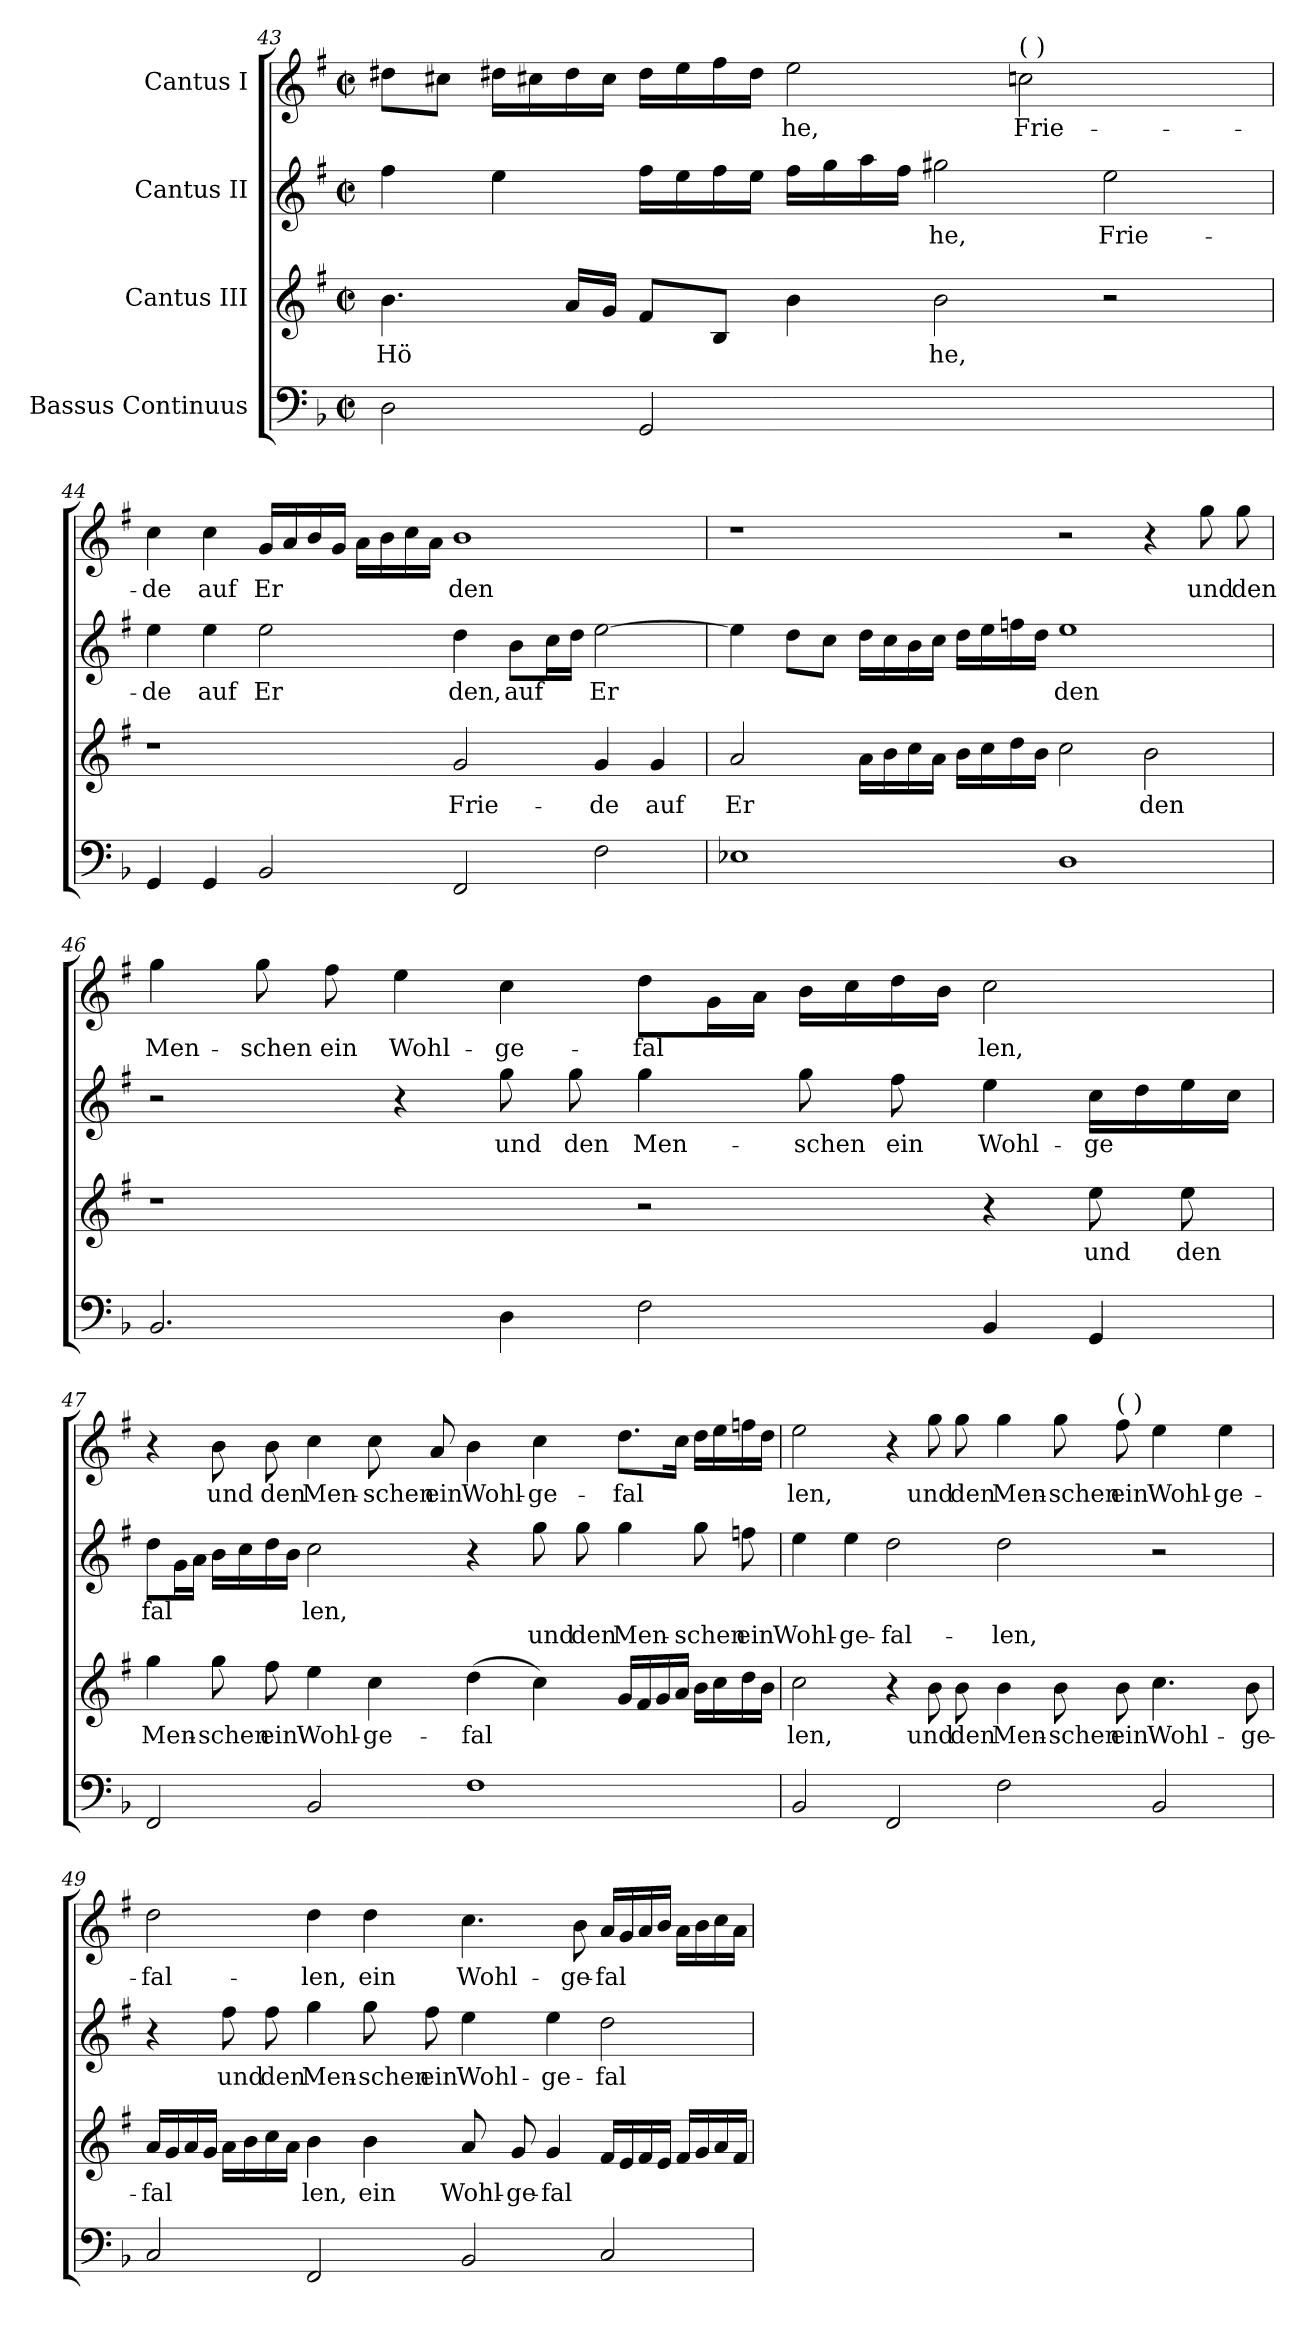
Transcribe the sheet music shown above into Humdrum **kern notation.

**kern	**kern	**text	**kern	**text	**text	**kern	**text
*part4	*part3	*part3	*part2	*part2	*part2	*part1	*part1
*staff4	*staff3	*staff3	*staff2	*staff2	*staff2	*staff1	*staff1
*I"Bassus Continuus	*I"Cantus III	*	*I"Cantus II	*	*	*I"Cantus I	*
*clefF4	*clefG2	*	*clefG2	*	*	*clefG2	*
*	*ITrd1c2	*	*ITrd1c2	*	*	*ITrd1c2	*
*k[b-]	*k[b-]	*	*k[b-]	*	*	*k[b-]	*
*F:	*F:	*	*F:	*	*	*F:	*
*M4/2	*M4/2	*	*M4/2	*	*	*M4/2	*
*met(c|)	*met(c|)	*	*met(c|)	*	*	*met(c|)	*
=43	=43	=43	=43	=43	=43	=43	=43
!	!	!LO:LY:b	!	!	!	!	!
2D	4.a	Hö	4ee	.	.	8cc#XL	.
.	.	.	.	.	.	8bnJ	.
.	.	.	4dd	.	.	16cc#XLL	.
.	.	.	.	.	.	16bn	.
.	16gLL	.	.	.	.	16cc#	.
.	16fJJ	.	.	.	.	16bJJ	.
2GG	8eL	.	16eeLL	.	.	16cc#LL	.
.	.	.	16dd	.	.	16dd	.
.	8AJ	.	16ee	.	.	16ee	.
.	.	.	16ddJJ	.	.	16cc#JJ	.
!	!	!	!	!	!	!	!LO:LY:b
.	4a	.	16eeLL	.	.	2dd	he,
.	.	.	16ff	.	.	.	.
.	.	.	16gg	.	.	.	.
.	.	.	16eeJJ	.	.	.	.
!	!	!LO:LY:b	!	!LO:LY:b	!	!	!
1ryy	2a	he,	2ff#X	he,	.	.	.
!	!	!	!	!	!	!LO:TX:a:t=(  )	!
!	!	!	!	!	!	!	!LO:LY:b
.	.	.	.	.	.	2b-	Frie-
!	!	!	!	!LO:LY:b	!	!	!
.	2r	.	2dd	Frie-	.	.	.
.	.	.	.	.	.	4ryy	.
!!LO:LB:g=z
=44	=44	=44	=44	=44	=44	=44	=44
!	!	!	!	!LO:LY:b	!	!	!LO:LY:b
4GG	1r	.	4dd	-de	.	4b-	-de
!	!	!	!	!LO:LY:b	!	!	!LO:LY:b
4GG	.	.	4dd	auf	.	4b-	auf
!	!	!	!	!LO:LY:b	!	!	!LO:LY:b
2BB-	.	.	2dd	Er	.	16fLL	Er
.	.	.	.	.	.	16g	.
.	.	.	.	.	.	16a	.
.	.	.	.	.	.	16fJJ	.
.	.	.	.	.	.	16gLL	.
.	.	.	.	.	.	16a	.
.	.	.	.	.	.	16b-	.
.	.	.	.	.	.	16gJJ	.
!	!	!LO:LY:b	!	!LO:LY:b	!	!	!LO:LY:b
2FF	2f	Frie-	4cc	den,	.	1a	den
!	!	!	!	!LO:LY:b	!	!	!
.	.	.	8aL	auf	.	.	.
.	.	.	16b-L	.	.	.	.
.	.	.	16ccJJ	.	.	.	.
!	!	!LO:LY:b	!	!LO:LY:b	!	!	!
2F	4f	-de	[2dd	Er	.	.	.
!	!	!LO:LY:b	!	!	!	!	!
.	4f	auf	.	.	.	.	.
=45	=45	=45	=45	=45	=45	=45	=45
!	!	!LO:LY:b	!	!	!	!	!
1E-X	2g	Er	4dd]	.	.	1r	.
.	.	.	8ccL	.	.	.	.
.	.	.	8b-J	.	.	.	.
.	16gLL	.	16ccLL	.	.	.	.
.	16a	.	16b-	.	.	.	.
.	16b-	.	16a	.	.	.	.
.	16gJJ	.	16b-JJ	.	.	.	.
.	16aLL	.	16ccLL	.	.	.	.
.	16b-	.	16dd	.	.	.	.
.	16cc	.	16ee-X	.	.	.	.
.	16aJJ	.	16ccJJ	.	.	.	.
!	!	!	!	!LO:LY:b	!	!	!
1D	2b-	.	1dd	den	.	2r	.
!	!	!LO:LY:b	!	!	!	!	!
.	2a	den	.	.	.	4r	.
!	!	!	!	!	!	!	!LO:LY:b
.	.	.	.	.	.	8ff	und
!	!	!	!	!	!	!	!LO:LY:b
.	.	.	.	.	.	8ff	den
!!LO:LB:g=z
=46	=46	=46	=46	=46	=46	=46	=46
!	!	!	!	!	!	!	!LO:LY:b
2.BB-	1r	.	2r	.	.	4ff	Men-
!	!	!	!	!	!	!	!LO:LY:b
.	.	.	.	.	.	8ff	-schen
!	!	!	!	!	!	!	!LO:LY:b
.	.	.	.	.	.	8ee	ein
!	!	!	!	!	!	!	!LO:LY:b
.	.	.	4r	.	.	4dd	Wohl-
!	!	!	!	!LO:LY:b	!	!	!LO:LY:b
4D	.	.	8ff	und	.	4b-	-ge-
!	!	!	!	!LO:LY:b	!	!	!
.	.	.	8ff	den	.	.	.
!	!	!	!	!LO:LY:b	!	!	!LO:LY:b
2F	2r	.	4ff	Men-	.	8ccL	-fal
.	.	.	.	.	.	16fL	.
.	.	.	.	.	.	16gJJ	.
!	!	!	!	!LO:LY:b	!	!	!
.	.	.	8ff	-schen	.	16aLL	.
.	.	.	.	.	.	16b-	.
!	!	!	!	!LO:LY:b	!	!	!
.	.	.	8ee	ein	.	16cc	.
.	.	.	.	.	.	16aJJ	.
!	!	!	!	!LO:LY:b	!	!	!LO:LY:b
4BB-	4r	.	4dd	Wohl-	.	2b-	len,
!	!	!LO:LY:b	!	!LO:LY:b	!	!	!
4GG	8dd	und	16b-LL	-ge	.	.	.
.	.	.	16cc	.	.	.	.
!	!	!LO:LY:b	!	!	!	!	!
.	8dd	den	16dd	.	.	.	.
.	.	.	16b-JJ	.	.	.	.
=47	=47	=47	=47	=47	=47	=47	=47
!	!	!LO:LY:b	!	!LO:LY:b	!	!	!
2FF	4ff	Men-	8ccL	fal	.	4r	.
.	.	.	16fL	.	.	.	.
.	.	.	16gJJ	.	.	.	.
!	!	!LO:LY:b	!	!	!	!	!LO:LY:b
.	8ff	-schen	16aLL	.	.	8a	und
.	.	.	16b-	.	.	.	.
!	!	!LO:LY:b	!	!	!	!	!LO:LY:b
.	8ee	ein	16cc	.	.	8a	den
.	.	.	16aJJ	.	.	.	.
!	!	!LO:LY:b	!	!LO:LY:b	!	!	!LO:LY:b
2BB-	4dd	Wohl-	2b-	len,	.	4b-	Men-
!	!	!LO:LY:b	!	!	!	!	!LO:LY:b
.	4b-	-ge-	.	.	.	8b-	-schen
!	!	!	!	!	!	!	!LO:LY:b
.	.	.	.	.	.	8g	ein
!	!	!LO:LY:b	!	!	!	!	!LO:LY:b
1F	(>4cc	-fal	4r	.	.	4a	Wohl-
!	!	!	!	!	!LO:LY:b	!	!LO:LY:b
.	4b-)	.	8ff	.	und	4b-	-ge-
!	!	!	!	!	!LO:LY:b	!	!
.	.	.	8ff	.	den	.	.
!	!	!	!	!	!LO:LY:b	!	!LO:LY:b
.	16fLL	.	4ff	.	Men-	8.ccL	-fal
.	16e	.	.	.	.	.	.
.	16f	.	.	.	.	.	.
.	16gJJ	.	.	.	.	16b-J	.
!	!	!	!	!	!LO:LY:b	!	!
.	16aLL	.	8ff	.	-schen	16ccLL	.
.	16b-	.	.	.	.	16dd	.
!	!	!	!	!	!LO:LY:b	!	!
.	16cc	.	8ee-	.	ein	16ee-X	.
.	16aJJ	.	.	.	.	16ccJJ	.
!!LO:LB:g=z
=48	=48	=48	=48	=48	=48	=48	=48
!	!	!LO:LY:b	!	!	!LO:LY:b	!	!LO:LY:b
2BB-	2b-	len,	4dd	.	Wohl-	2dd	len,
!	!	!	!	!	!LO:LY:b	!	!
.	.	.	4dd	.	-ge-	.	.
!	!	!	!	!	!LO:LY:b	!	!
2FF	4r	.	2cc	.	-fal-	4r	.
!	!	!LO:LY:b	!	!	!	!	!LO:LY:b
.	8a	und	.	.	.	8ff	und
!	!	!LO:LY:b	!	!	!	!	!LO:LY:b
.	8a	den	.	.	.	8ff	den
!	!	!LO:LY:b	!	!	!LO:LY:b	!	!LO:LY:b
2F	4a	Men-	2cc	.	-len,	4ff	Men-
!	!	!LO:LY:b	!	!	!	!	!LO:LY:b
.	8a	-schen	.	.	.	8ff	-schen
!	!	!	!	!	!	!LO:TX:a:t=(  )	!
!	!	!LO:LY:b	!	!	!	!	!LO:LY:b
.	8a	ein	.	.	.	8ee	ein
!	!	!LO:LY:b	!	!	!	!	!LO:LY:b
2BB-	4.b-	Wohl-	2r	.	.	4dd	Wohl-
!	!	!	!	!	!	!	!LO:LY:b
.	.	.	.	.	.	4dd	-ge-
!	!	!LO:LY:b	!	!	!	!	!
.	8a	-ge-	.	.	.	.	.
=49	=49	=49	=49	=49	=49	=49	=49
!	!	!LO:LY:b	!	!	!	!	!LO:LY:b
2C	16gLL	-fal	4r	.	.	2cc	-fal-
.	16f	.	.	.	.	.	.
.	16g	.	.	.	.	.	.
.	16fJJ	.	.	.	.	.	.
!	!	!	!	!LO:LY:b	!	!	!
.	16gLL	.	8ee	und	.	.	.
.	16a	.	.	.	.	.	.
!	!	!	!	!LO:LY:b	!	!	!
.	16b-	.	8ee	den	.	.	.
.	16gJJ	.	.	.	.	.	.
!	!	!LO:LY:b	!	!LO:LY:b	!	!	!LO:LY:b
2FF	4a	len,	4ff	Men-	.	4cc	-len,
!	!	!LO:LY:b	!	!LO:LY:b	!	!	!LO:LY:b
.	4a	ein	8ff	-schen	.	4cc	ein
!	!	!	!	!LO:LY:b	!	!	!
.	.	.	8ee	ein	.	.	.
!	!	!LO:LY:b	!	!LO:LY:b	!	!	!LO:LY:b
2BB-	8g	Wohl-	4dd	Wohl-	.	4.b-	Wohl-
!	!	!LO:LY:b	!	!	!	!	!
.	8f	-ge-	.	.	.	.	.
!	!	!LO:LY:b	!	!LO:LY:b	!	!	!
.	4f	-fal	4dd	-ge-	.	.	.
!	!	!	!	!	!	!	!LO:LY:b
.	.	.	.	.	.	8a	-ge-
!	!	!	!	!LO:LY:b	!	!	!LO:LY:b
2C	16eLL	.	2cc	-fal	.	16gLL	-fal
.	16d	.	.	.	.	16f	.
.	16e	.	.	.	.	16g	.
.	16dJJ	.	.	.	.	16aJJ	.
.	16eLL	.	.	.	.	16gLL	.
.	16f	.	.	.	.	16a	.
.	16g	.	.	.	.	16b-	.
.	16eJJ	.	.	.	.	16gJJ	.
=	=	=	=	=	=	=	=
*-	*-	*-	*-	*-	*-	*-	*-
